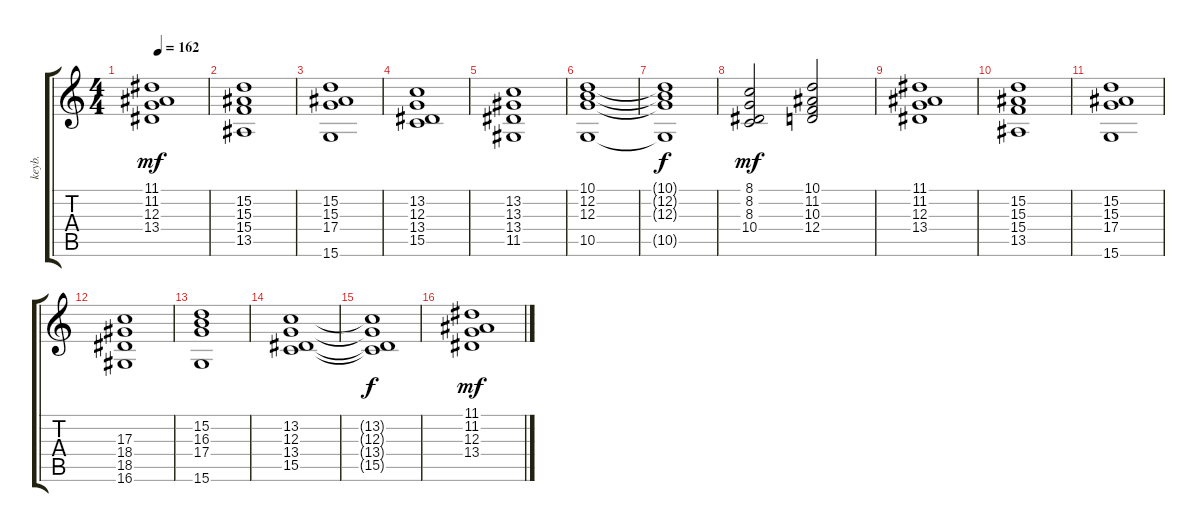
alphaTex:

\track ("keyb." "keyb.") {instrument rockorgan}
\staff {score tabs}
\tuning (E4 B3 G3 D3 A2 E2) {hide}
\ts (4 4)
\tempo 162
\clef g2
\ks c
(11.1 11.2 12.3 13.4).1{dy mf} |
(15.2 15.3 15.4 13.5).1 |
(15.2 15.3 17.4 15.6).1 |
(13.2 12.3 13.4 15.5).1 |
(13.2 13.3 13.4 11.5).1 |
(10.1 12.2 12.3 10.5).1 |
(10.1{t} 12.2{t} 12.3{t} 10.5{t}).1{dy f} |
(8.1 8.2 8.3 10.4).2{dy mf} (10.1 11.2 10.3 12.4).2 |
(11.1 11.2 12.3 13.4).1 |
(15.2 15.3 15.4 13.5).1 |
(15.2 15.3 17.4 15.6).1 |
(17.3 18.4 18.5 16.6).1 |
(15.2 16.3 17.4 15.6).1 |
(13.2 12.3 13.4 15.5).1 |
(13.2{t} 12.3{t} 13.4{t} 15.5{t}).1{dy f} |
(11.1 11.2 12.3 13.4).1{dy mf}
